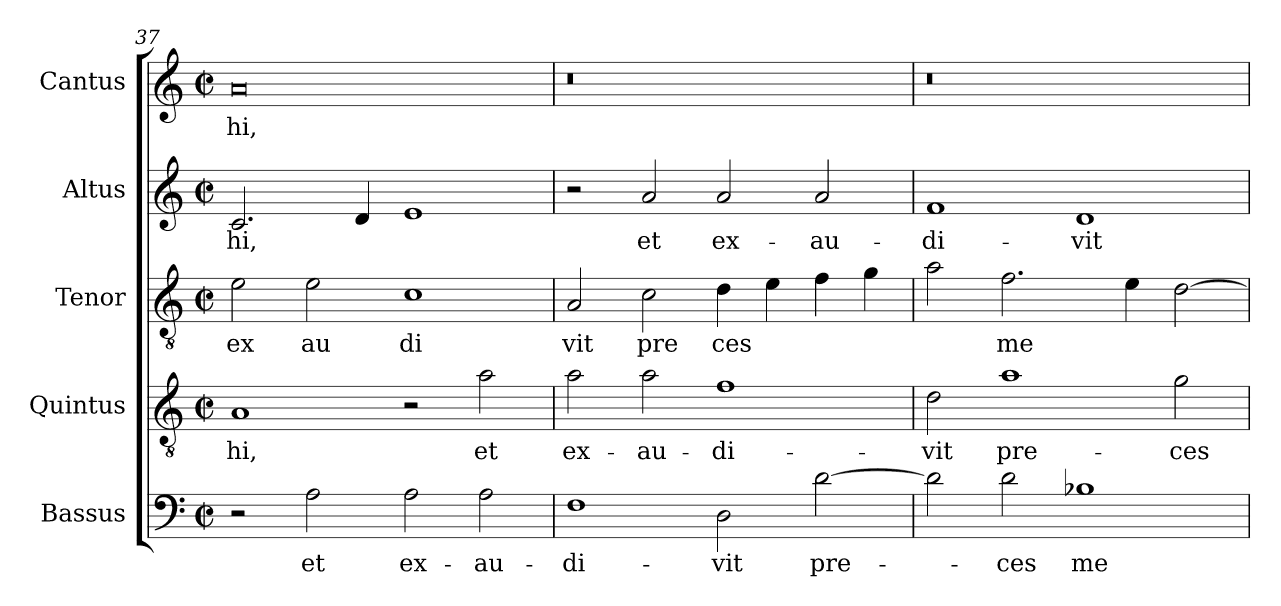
**kern	**text	**kern	**text	**kern	**text	**kern	**text	**kern	**text
*part5	*part5	*part4	*part4	*part3	*part3	*part2	*part2	*part1	*part1
*staff5	*staff5	*staff4	*staff4	*staff3	*staff3	*staff2	*staff2	*staff1	*staff1
*I"Bassus	*	*I"Quintus	*	*I"Tenor	*	*I"Altus	*	*I"Cantus	*
*clefF4	*	*clefGv2	*	*clefGv2	*	*clefG2	*	*clefG2	*
*M2/2	*	*M2/2	*	*M2/2	*	*M2/2	*	*M2/2	*
*met(c|)	*	*met(c|)	*	*met(c|)	*	*met(c|)	*	*met(c|)	*
=37	=37	=37	=37	=37	=37	=37	=37	=37	=37
!	!	!	!LO:LY:b:cj	!	!LO:LY:b:cj	!	!LO:LY:b:cj	!	!LO:LY:b:cj
2r	.	1A	-hi,	2e\	ex	2.c/	-hi,	0a	hi,
!	!LO:LY:b:cj	!	!	!	!LO:LY:b:cj	!	!	!	!
2A\	et	.	.	2e\	au	.	.	.	.
.	.	.	.	.	.	4d/	.	.	.
!	!LO:LY:b:cj	!	!	!	!LO:LY:b:cj	!	!	!	!
2A\	ex-	2r	.	1c	di	1e	.	.	.
!	!LO:LY:b:cj	!	!LO:LY:b:cj	!	!	!	!	!	!
2A\	-au-	2a\	et	.	.	.	.	.	.
!!LO:PB:g=z
=38	=38	=38	=38	=38	=38	=38	=38	=38	=38
!	!LO:LY:b:cj	!	!LO:LY:b:cj	!	!LO:LY:b:cj	!	!	!	!
1F	-di-	2a\	ex-	2A/	vit	2r	.	0r	.
!	!	!	!LO:LY:b:cj	!	!LO:LY:b:cj	!	!LO:LY:b:cj	!	!
.	.	2a\	-au-	2c\	pre	2a/	et	.	.
!	!LO:LY:b:cj	!	!LO:LY:b:cj	!	!LO:LY:b	!	!LO:LY:b:cj	!	!
2D\	-vit	1f	-di-	4d\	ces	2a/	ex-	.	.
.	.	.	.	4e\	.	.	.	.	.
!	!LO:LY:b	!	!	!	!	!	!LO:LY:b:cj	!	!
[>2d\	pre-	.	.	4f\	.	2a/	-au-	.	.
.	.	.	.	4g\	.	.	.	.	.
=39	=39	=39	=39	=39	=39	=39	=39	=39	=39
!	!	!	!LO:LY:b:cj	!	!	!	!LO:LY:b:cj	!	!
2d\]	.	2d\	-vit	2a\	.	1f	-di-	0r	.
!	!LO:LY:b:cj	!	!LO:LY:b:cj	!	!LO:LY:b	!	!	!	!
2d\	-ces	1a	pre-	2.f\	me	.	.	.	.
!	!LO:LY:b:cj	!	!	!	!	!	!LO:LY:b:cj	!	!
1B-X	me-	.	.	.	.	1d	-vit	.	.
.	.	.	.	4e\	.	.	.	.	.
!	!	!	!LO:LY:b:cj	!	!	!	!	!	!
.	.	2g\	-ces	[>2d\	.	.	.	.	.
=	=	=	=	=	=	=	=	=	=
*-	*-	*-	*-	*-	*-	*-	*-	*-	*-
